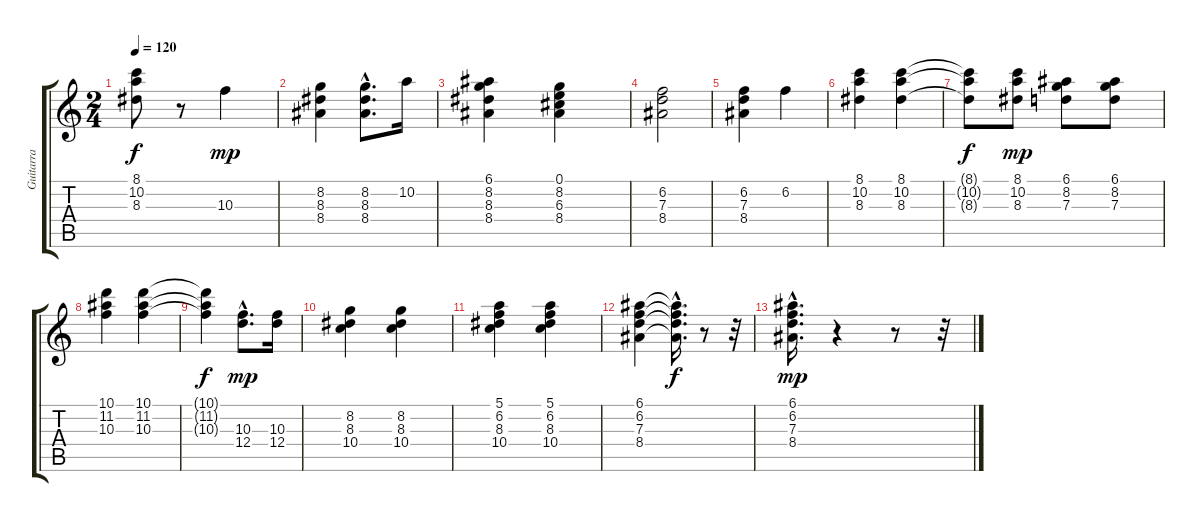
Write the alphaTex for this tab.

\track ("Guitarra" "Guitarra") {instrument electricguitarclean}
\staff {score tabs}
\tuning (E4 B3 G3 D3 A2 E2) {hide}
\ts (2 4)
\tempo 120
\clef g2
\ks c
(8.1{t} 10.2{t} 8.3{t}).8{dy f} r.8 10.3.4{dy mp} |
(8.2 8.3 8.4).4 (8.2{hac} 8.3{hac} 8.4{hac}).8{d} 10.2.16 |
(6.1 8.2 8.3 8.4).4 (0.1 8.2 6.3 8.4).4 |
(6.2 7.3 8.4).2 |
(6.2 7.3 8.4).4 6.2.4 |
(8.1 10.2 8.3).4 (8.1 10.2 8.3).4 |
(8.1{t} 10.2{t} 8.3{t}).8{dy f} (8.1 10.2 8.3).8{dy mp} (6.1 8.2 7.3).8 (6.1 8.2 7.3).8 |
(10.1 11.2 10.3).4 (10.1 11.2 10.3).4 |
(10.1{t} 11.2{t} 10.3{t}).4{dy f} (10.3{hac} 12.4{hac}).8{d dy mp} (10.3 12.4).16 |
(8.2 8.3 10.4).4 (8.2 8.3 10.4).4 |
(5.1 6.2 8.3 10.4).4 (5.1 6.2 8.3 10.4).4 |
(6.1 6.2 7.3 8.4).4 (6.1{hac t} 6.2{hac t} 7.3{hac t} 8.4{hac t}).16{d dy f} r.8 r.32 |
(6.1{hac} 6.2{hac} 7.3{hac} 8.4{hac}).16{d dy mp} r.4 r.8 r.32
